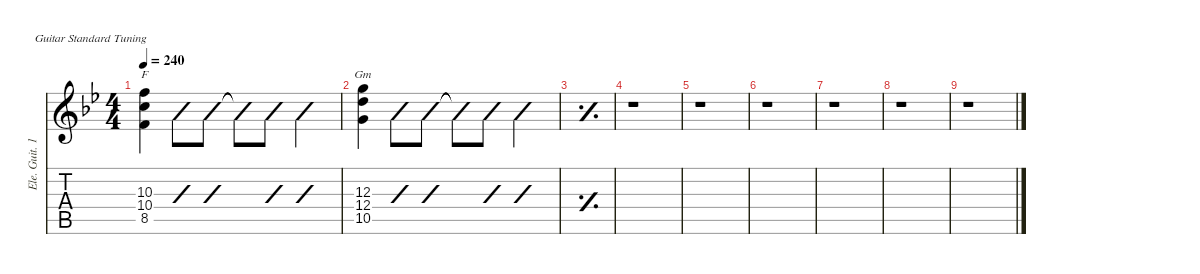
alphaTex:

\defaultSystemsLayout 4
\hideDynamics
\bracketExtendMode nobrackets
\otherSystemsTrackNameOrientation horizontal
\track ("Ele. Guit. 1" "Ele. Guit. 1") {defaultSystemsLayout 4 instrument distortionguitar}
\staff {score tabs}
\tuning (E4 B3 G3 D3 A2 E2)
\chord ("F" x x 10 10 8 x) {firstfret 8 showdiagram false showfingering false}
\chord ("Gm" x x 12 12 10 x) {firstfret 10 showdiagram false showfingering false}
\ts (4 4)
\tempo 240
\clef g2
\scale
0.945263
\ks bb
(8.5{acc forcenatural} 10.4{acc forcenatural} 10.3{acc forcenatural}).4{ch "F" dy f beam Down} (8.5{acc forcenatural} 10.4{acc forcenatural} 10.3{acc forcenatural}).8{slashed beam Down} (8.5{acc forcenatural} 10.4{acc forcenatural} 10.3{acc forcenatural}).8{slashed beam Down} (8.5{t acc forcenatural} 10.4{t acc forcenatural} 10.3{t acc forcenatural}).8{slashed beam Down} (8.5{acc forcenatural} 10.4{acc forcenatural} 10.3{acc forcenatural}).8{slashed beam Down} (8.5{acc forcenatural} 10.4{acc forcenatural} 10.3{acc forcenatural}).4{slashed beam Down} |
\scale
0.945263 (10.5{acc forcenatural} 12.4{acc forcenatural} 12.3{acc forcenatural}).4{ch "Gm" beam Down} (10.5{acc forcenatural} 12.4{acc forcenatural} 12.3{acc forcenatural}).8{slashed beam Down} (10.5{acc forcenatural} 12.4{acc forcenatural} 12.3{acc forcenatural}).8{slashed beam Down} (10.5{t acc forcenatural} 12.4{t acc forcenatural} 12.3{t acc forcenatural}).8{slashed beam Down} (10.5{acc forcenatural} 12.4{acc forcenatural} 12.3{acc forcenatural}).8{slashed beam Down} (10.5{acc forcenatural} 12.4{acc forcenatural} 12.3{acc forcenatural}).4{slashed beam Down} |
\simile simple
\scale
0.945263 |
\simile none
\scale
1.16421 r.1{beam Down} |
\scale
0.945263 r.1{beam Down} |
\scale
0.945263 r.1{beam Down} |
\scale
0.945263 r.1{beam Down} |
\scale
1.17981 r.1{beam Down} |
\scale
0.820187 r.1{beam Down}
